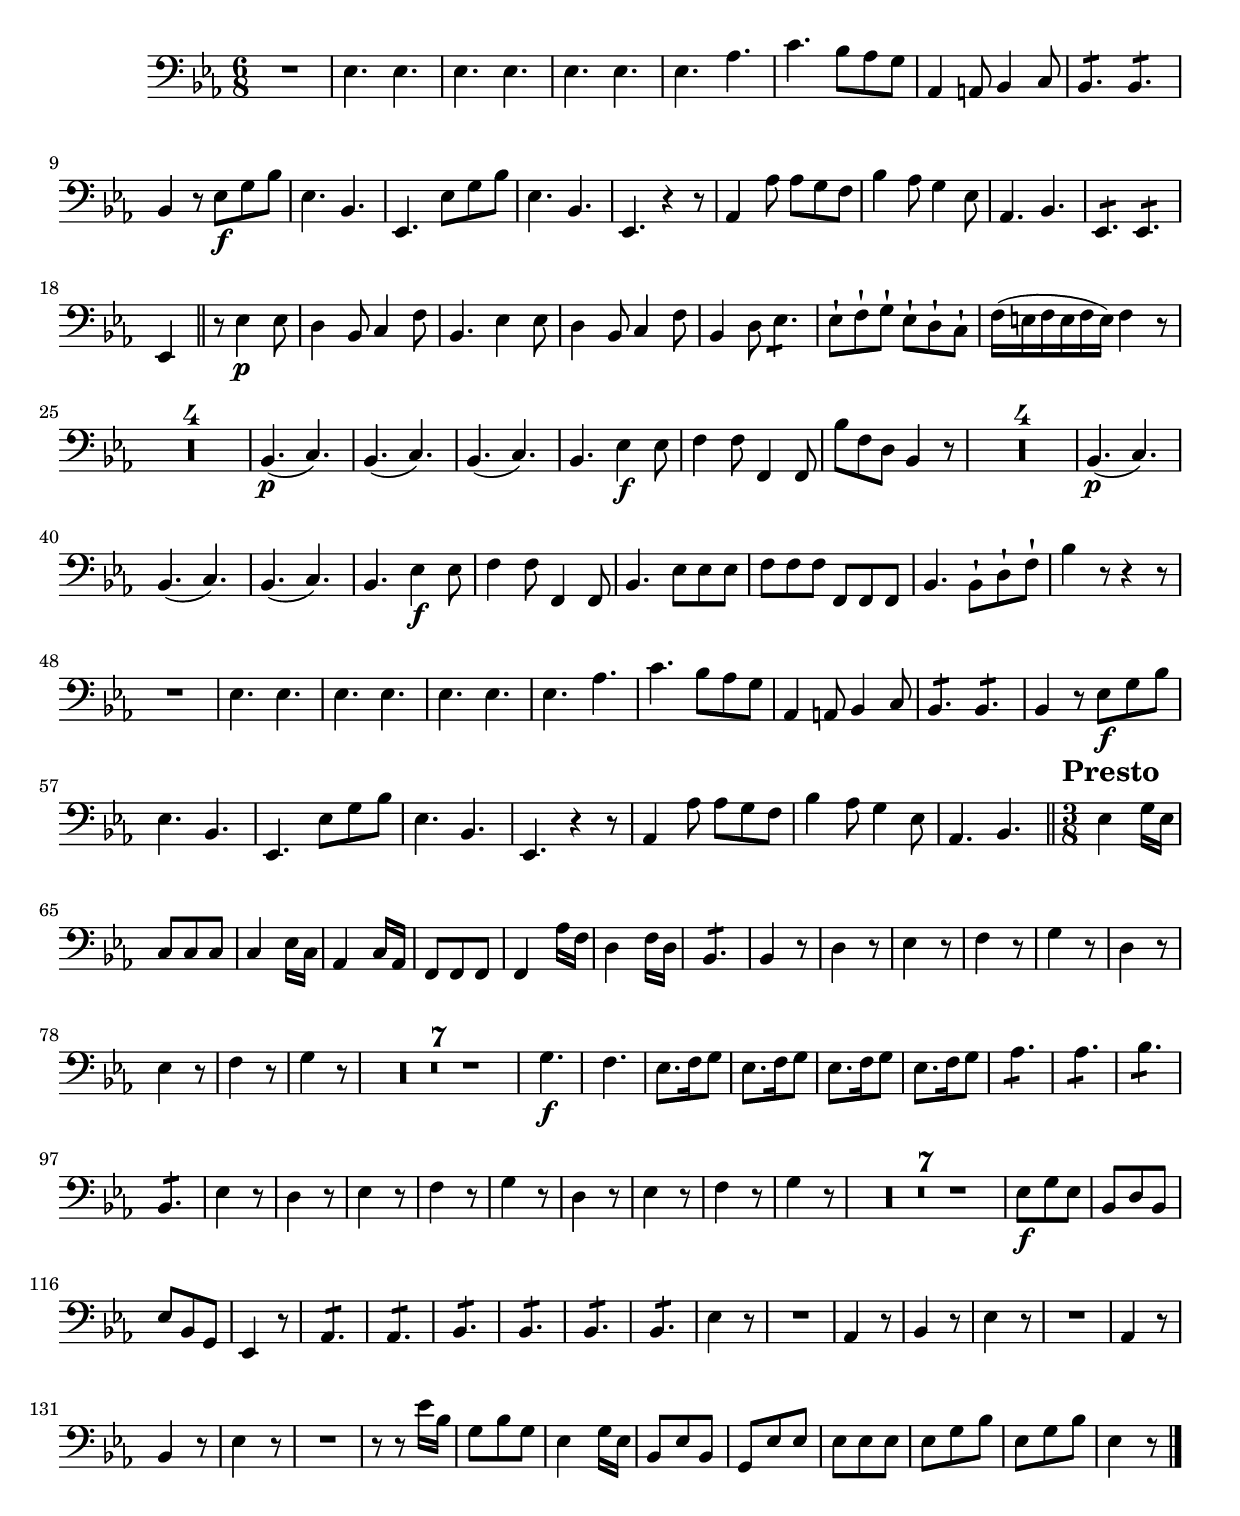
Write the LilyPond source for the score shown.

\version "2.10.25"      %Gossec - Symphonie mi bémol
                        %Basse - 3ème mvt
\relative c{
\clef bass
\key ees \major
\time 6/8




R2.
ees4. ees
ees ees 
ees ees
ees aes
c bes8 aes g
aes,4 a8 bes4 c8
bes4.:8 bes:
bes4 r8 ees8\f g bes
ees,4. bes
ees, ees'8 g bes
ees,4. bes
ees, r4 r8
aes4 aes'8 aes g f
bes4 aes8 g4 ees8
aes,4. bes
ees,4.:8 ees:
ees4 \bar "||" \noBreak r8 ees'4\p ees8
d4 bes8 c4 f8
bes,4. ees4 ees8
d4 bes8 c4 f8
bes,4 d8 ees4.:8
ees8-| f-| g-| ees-| d-| c-|
f16( e f e f e) f4 r8
\set Score.skipBars = ##t R2. * 4 
%
%
%
bes,4.(\p c)
bes( c)
bes( c)
bes ees4\f ees8
f4 f8 f,4 f8
bes' f d bes4 r8
\set Score.skipBars = ##t R2. * 4 
%
%
%
bes4.(\p c)
bes( c)
bes( c)
bes ees4\f ees8
f4 f8 f,4 f8
bes4. ees8 ees ees
f f f f, f f
bes4. bes8-| d-| f-|
bes4 r8 r4 r8
R2.
ees,4. ees
ees ees 
ees ees
ees aes
c bes8 aes g
aes,4 a8 bes4 c8
bes4.:8 bes:
bes4 r8 ees8\f g bes
ees,4. bes
ees, ees'8 g bes
ees,4. bes
ees, r4 r8
aes4 aes'8 aes g f
bes4 aes8 g4 ees8
aes,4. bes \bar "||" \override Score.RehearsalMark #'break-align-symbols = #'(time-signature) \override Score.RehearsalMark #'self-alignment-X = #left \override Score.RehearsalMark #'padding = #2.0 \time 3/8 \mark \markup {\bold "Presto"}
ees4 g16 ees
c8 c c
c4 ees16 c
aes4 c16 aes
f8 f f
f4 aes'16 f
d4 f16 d
bes4.:8
bes4 r8
d4 r8
ees4 r8
f4 r8
g4 r8
d4 r8
ees4 r8
f4 r8
g4 r8
\set Score.skipBars = ##t R4. * 7 
%
%
%
%
%
%
g4.\f
f
\repeat unfold 4 {ees8. f16 g8}
%
%
%
aes4.:8
aes:
bes:
bes,:
ees4 r8
d4 r8
ees4 r8
f4 r8
g4 r8
d4 r8
ees4 r8
f4 r8
g4 r8
\set Score.skipBars = ##t R4. * 7 
%
%
%
%
%
%
ees8\f g ees
bes d bes
ees bes g
ees4 r8
aes4.:8
aes:
bes:
bes:
bes:
bes:
ees4 r8     %SIEBER: d
R4.
aes,4 r8
bes4 r8
ees4 r8
R4.
aes,4 r8
bes4 r8
ees4 r8
R4.
r8 r ees'16 bes
g8 bes g
ees4 g16 ees
bes8 ees bes
g ees' ees
ees ees ees
ees g bes
ees, g bes
ees,4 r8 \bar "|." 
}
